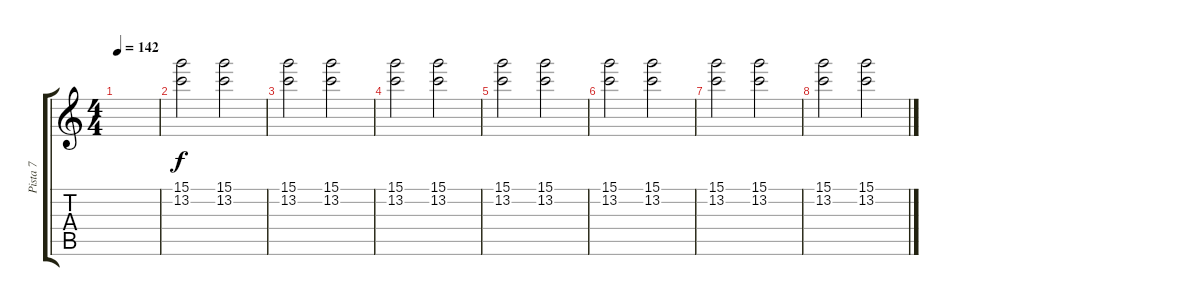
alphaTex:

\track ("Pista 7" "Pista 7") {instrument overdrivenguitar}
\staff {score tabs}
\tuning (E4 B3 G3 D3 A2 E2) {hide}
\ts (4 4)
\tempo 142
\clef g2
\ks c
|
(15.1 13.2).2 (15.1 13.2).2 |
(15.1 13.2).2 (15.1 13.2).2 |
(15.1 13.2).2 (15.1 13.2).2 |
(15.1 13.2).2 (15.1 13.2).2 |
(15.1 13.2).2 (15.1 13.2).2 |
(15.1 13.2).2 (15.1 13.2).2 |
(15.1 13.2).2 (15.1 13.2).2
